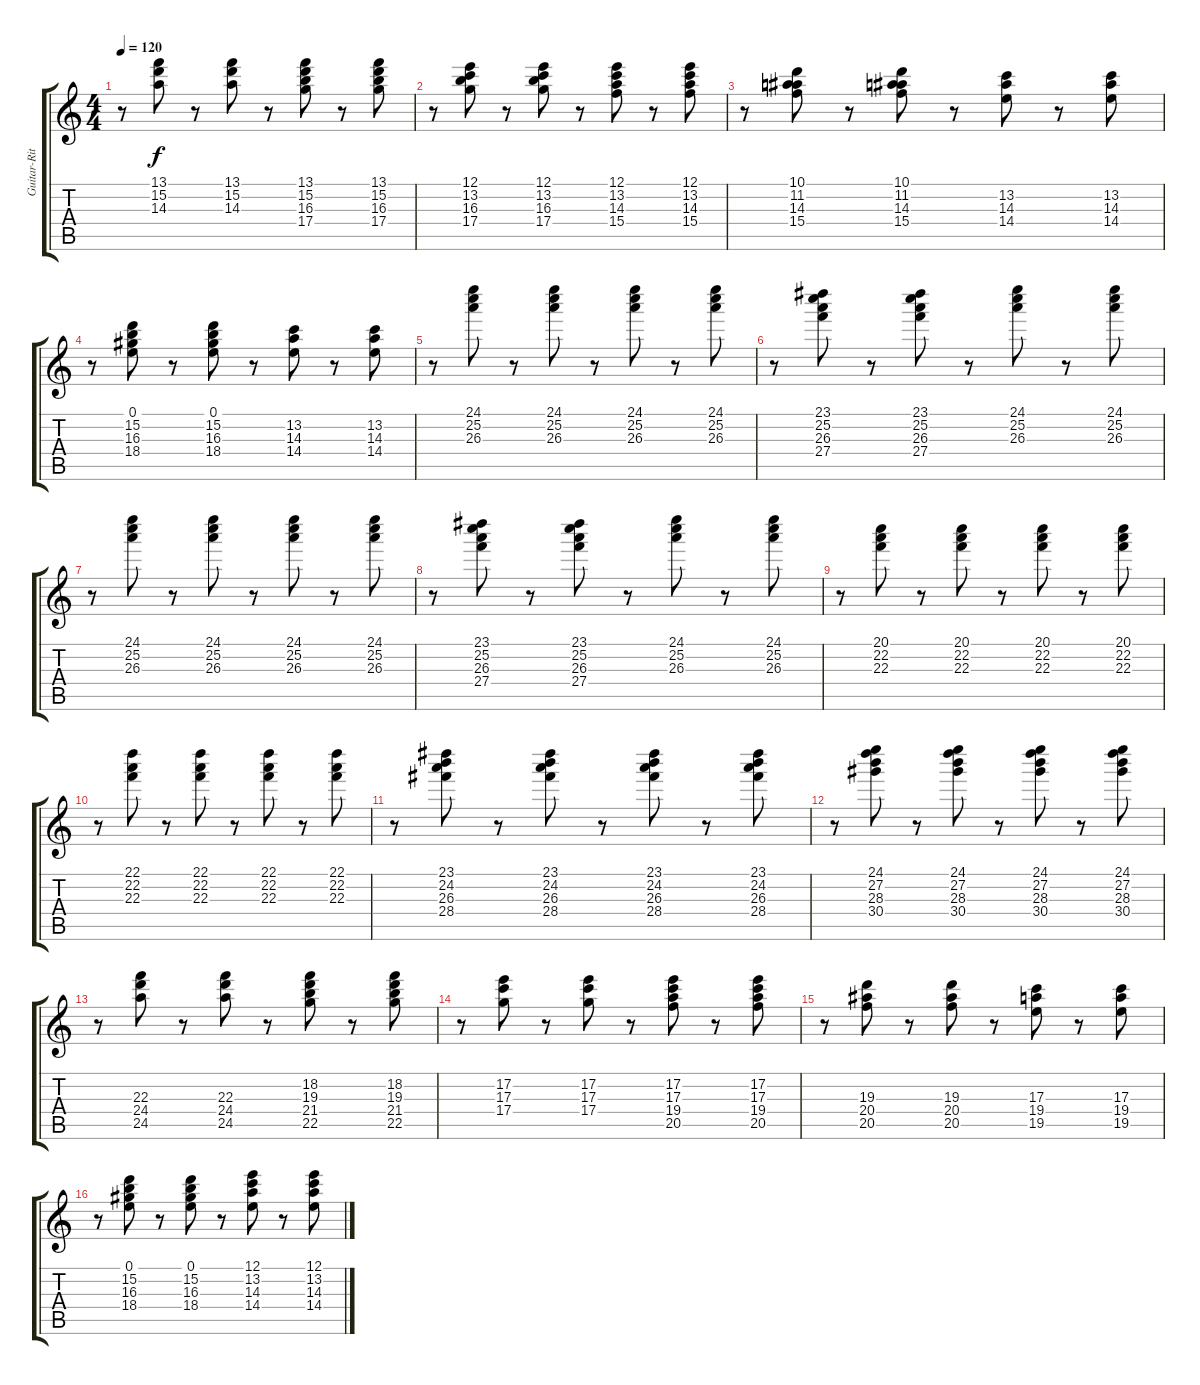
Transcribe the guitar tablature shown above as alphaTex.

\track ("Guitar-Ritm" "Guitar-Rit") {instrument acousticguitarsteel}
\staff {score tabs}
\tuning (E4 B3 G3 D3 A2 E2) {hide}
\ts (4 4)
\tempo 120
\clef g2
\ks c
r.8{dy f} (13.1 15.2 14.3).8 r.8 (13.1 15.2 14.3).8 r.8 (13.1 15.2 16.3 17.4).8 r.8 (13.1 15.2 16.3 17.4).8 |
r.8 (12.1 13.2 16.3 17.4).8 r.8 (12.1 13.2 16.3 17.4).8 r.8 (12.1 13.2 14.3 15.4).8 r.8 (12.1 13.2 14.3 15.4).8 |
r.8 (10.1 11.2 14.3 15.4).8 r.8 (10.1 11.2 14.3 15.4).8 r.8 (13.2 14.3 14.4).8 r.8 (13.2 14.3 14.4).8 |
r.8 (0.1 15.2 16.3 18.4).8 r.8 (0.1 15.2 16.3 18.4).8 r.8 (13.2 14.3 14.4).8 r.8 (13.2 14.3 14.4).8 |
r.8 (24.1 25.2 26.3).8 r.8 (24.1 25.2 26.3).8 r.8 (24.1 25.2 26.3).8 r.8 (24.1 25.2 26.3).8 |
r.8 (23.1 25.2 26.3 27.4).8 r.8 (23.1 25.2 26.3 27.4).8 r.8 (24.1 25.2 26.3).8 r.8 (24.1 25.2 26.3).8 |
r.8 (24.1 25.2 26.3).8 r.8 (24.1 25.2 26.3).8 r.8 (24.1 25.2 26.3).8 r.8 (24.1 25.2 26.3).8 |
r.8 (23.1 25.2 26.3 27.4).8 r.8 (23.1 25.2 26.3 27.4).8 r.8 (24.1 25.2 26.3).8 r.8 (24.1 25.2 26.3).8 |
r.8 (20.1 22.2 22.3).8 r.8 (20.1 22.2 22.3).8 r.8 (20.1 22.2 22.3).8 r.8 (20.1 22.2 22.3).8 |
r.8 (22.1 22.2 22.3).8 r.8 (22.1 22.2 22.3).8 r.8 (22.1 22.2 22.3).8 r.8 (22.1 22.2 22.3).8 |
r.8 (23.1 24.2 26.3 28.4).8 r.8 (23.1 24.2 26.3 28.4).8 r.8 (23.1 24.2 26.3 28.4).8 r.8 (23.1 24.2 26.3 28.4).8 |
r.8 (24.1 27.2 28.3 30.4).8 r.8 (24.1 27.2 28.3 30.4).8 r.8 (24.1 27.2 28.3 30.4).8 r.8 (24.1 27.2 28.3 30.4).8 |
r.8 (22.3 24.4 24.5).8 r.8 (22.3 24.4 24.5).8 r.8 (18.2 19.3 21.4 22.5).8 r.8 (18.2 19.3 21.4 22.5).8 |
r.8 (17.2 17.3 17.4).8 r.8 (17.2 17.3 17.4).8 r.8 (17.2 17.3 19.4 20.5).8 r.8 (17.2 17.3 19.4 20.5).8 |
r.8 (19.3 20.4 20.5).8 r.8 (19.3 20.4 20.5).8 r.8 (17.3 19.4 19.5).8 r.8 (17.3 19.4 19.5).8 |
r.8 (0.1 15.2 16.3 18.4).8 r.8 (0.1 15.2 16.3 18.4).8 r.8 (12.1 13.2 14.3 14.4).8 r.8 (12.1 13.2 14.3 14.4).8
